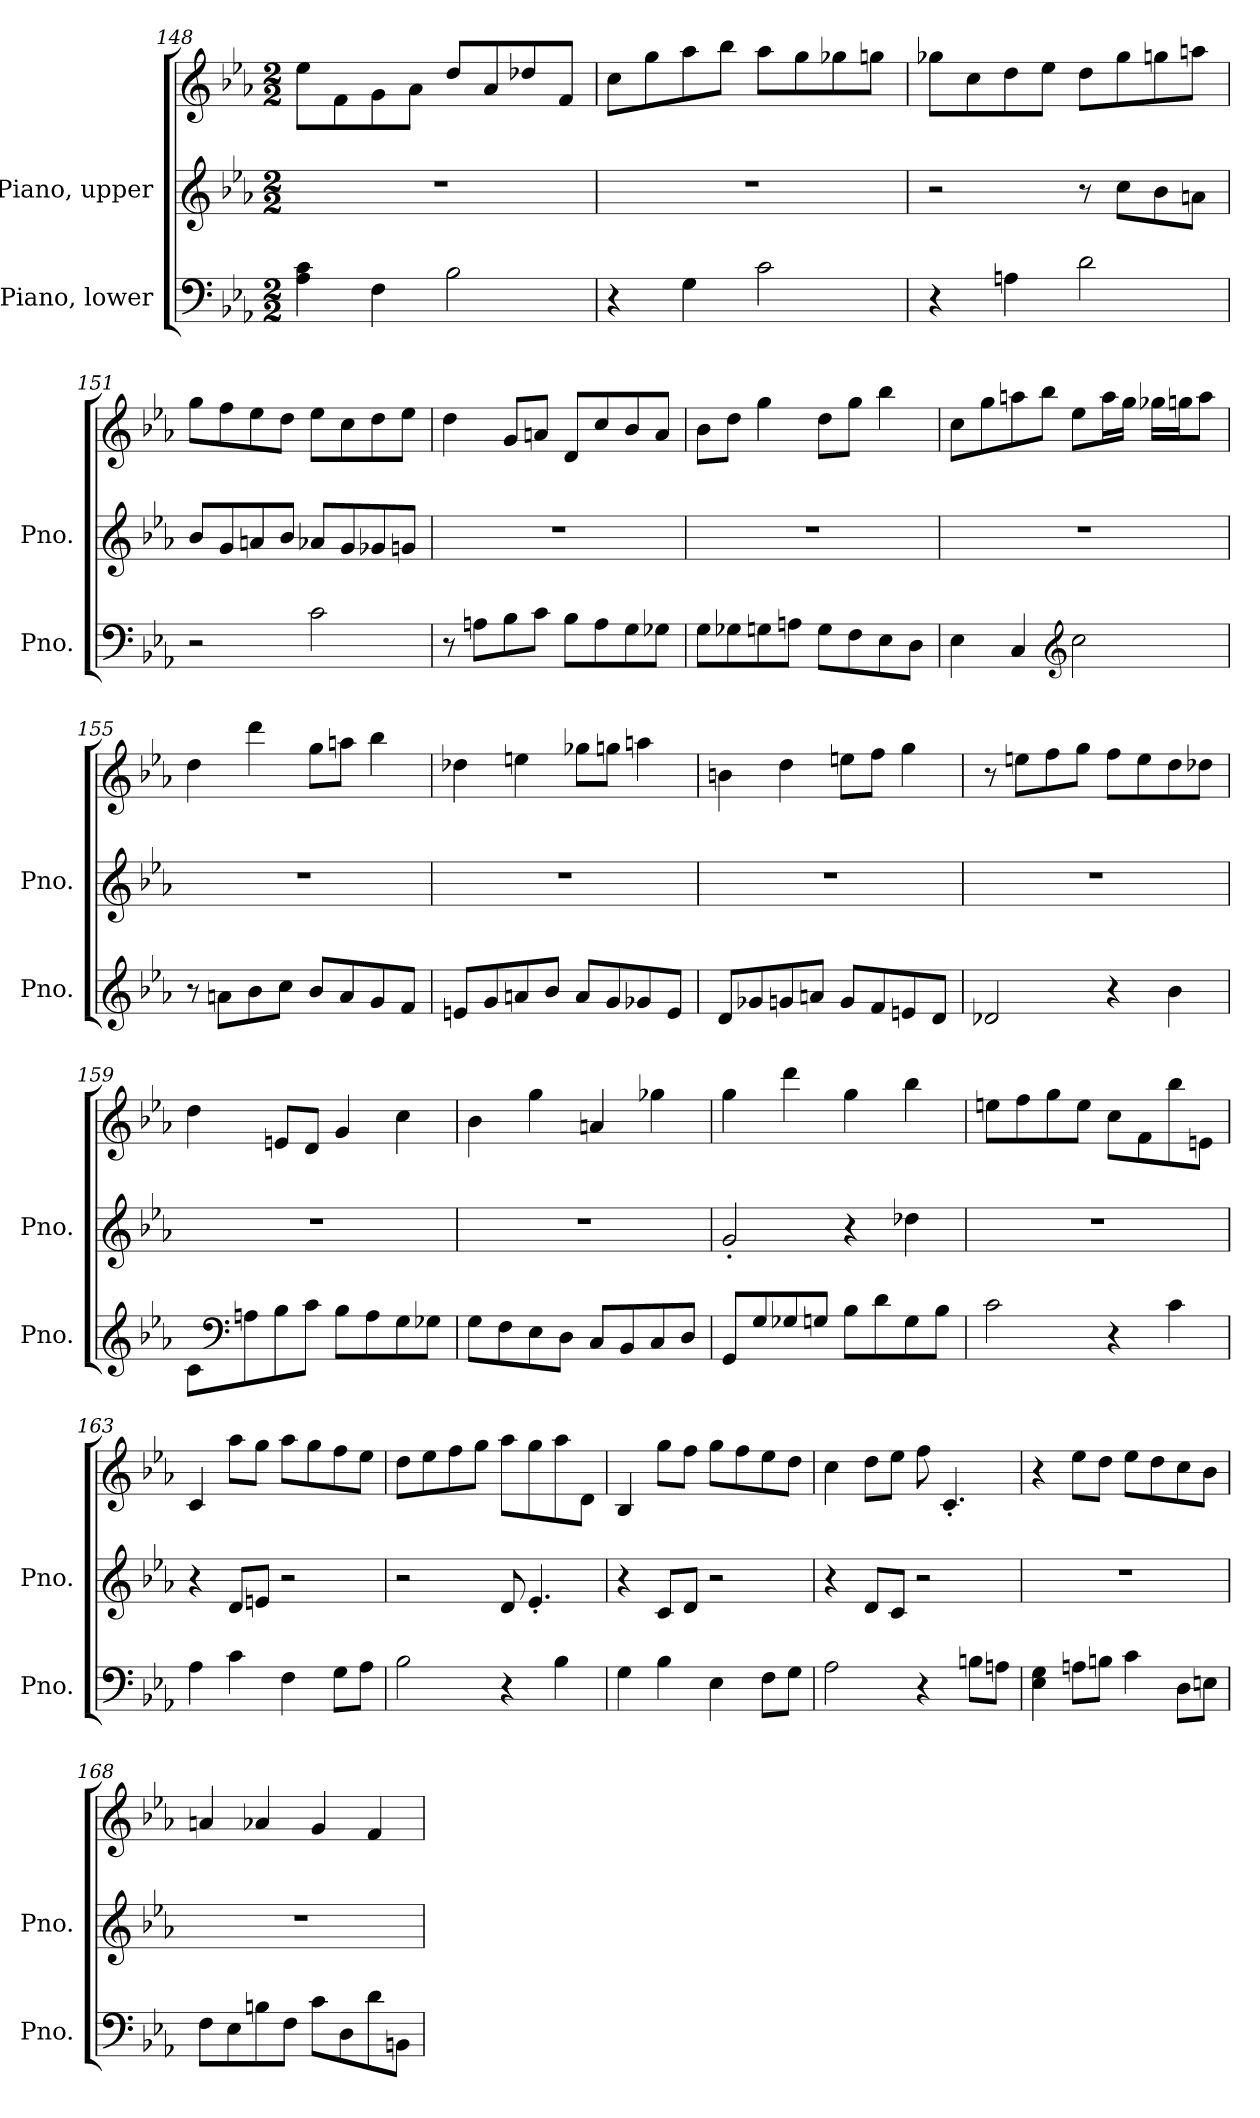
**kern	**kern	**kern
*part2	*part1	*part1
*staff3	*staff2	*staff1
*I"Piano, lower	*I"Piano, upper	*
*I'Pno.	*I'Pno.	*
*clefF4	*clefG2	*clefG2
*k[b-e-a-]	*k[b-e-a-]	*k[b-e-a-]
*M2/2	*M2/2	*M2/2
=148	=148	=148
4A-\ 4c\	1r	8ee-\L
.	.	8f\
4F\	.	8g\
.	.	8a-\J
2B-\	.	8dd/L
.	.	8a-/
.	.	8dd-X/
.	.	8f/J
=149	=149	=149
4r	1r	8cc\L
.	.	8gg\
4G\	.	8aa-\
.	.	8bb-\J
2c\	.	8aa-\L
.	.	8gg\
.	.	8gg-X\
.	.	8ggn\J
!!LO:PB:g=z
=150	=150	=150
4r	2r	8gg-X\L
.	.	8cc\
4An\	.	8dd\
.	.	8ee-\J
2d\	8r	8dd\L
.	8cc\L	8gg-\
.	8b-\	8ggn\
.	8an\J	8aan\J
=151	=151	=151
2r	8b-/L	8gg\L
.	8g/	8ff\
.	8an/	8ee-\
.	8b-/J	8dd\J
2c\	8a-X/L	8ee-\L
.	8g/	8cc\
.	8g-X/	8dd\
.	8gn/J	8ee-\J
=152	=152	=152
8r	1r	4dd\
8An\L	.	.
8B-\	.	8g/L
8c\J	.	8an/J
8B-\L	.	8d/L
8A\	.	8cc/
8G\	.	8b-/
8G-X\J	.	8a/J
!!LO:LB:g=z
=153	=153	=153
8G\L	1r	8b-\L
8G-X\	.	8dd\J
8Gn\	.	4gg\
8An\J	.	.
8G\L	.	8dd\L
8F\	.	8gg\J
8E-\	.	4bb-\
8D\J	.	.
=154	=154	=154
4E-\	1r	8cc\L
.	.	8gg\
4C/	.	8aan\
.	.	8bb-\J
*clefG2	*	*
2cc\	.	8ee-\L
.	.	16aa\L
.	.	16gg\JJ
.	.	16gg-X\LL
.	.	16ggn\J
.	.	8aa\J
=155	=155	=155
8r	1r	4dd\
8an\L	.	.
8b-\	.	4ddd\
8cc\J	.	.
8b-/L	.	8gg\L
8a/	.	8aan\J
8g/	.	4bb-\
8f/J	.	.
!!LO:LB:g=z
=156	=156	=156
8en/L	1r	4dd-X\
8g/	.	.
8an/	.	4een\
8b-/J	.	.
8a/L	.	8gg-X\L
8g/	.	8ggn\J
8g-X/	.	4aan\
8e/J	.	.
=157	=157	=157
8d/L	1r	4bn\
8g-X/	.	.
8gn/	.	4dd\
8an/J	.	.
8g/L	.	8een\L
8f/	.	8ff\J
8en/	.	4gg\
8d/J	.	.
=158	=158	=158
2d-X/	1r	8r
.	.	8een\L
.	.	8ff\
.	.	8gg\J
4r	.	8ff\L
.	.	8ee\
4b-\	.	8dd\
.	.	8dd-X\J
!!LO:LB:g=z
=159	=159	=159
8c\L	1r	4dd\
*clefF4	*	*
8An\	.	.
8B-\	.	8en/L
8c\J	.	8d/J
8B-\L	.	4g/
8A\	.	.
8G\	.	4cc\
8G-X\J	.	.
=160	=160	=160
8G\L	1r	4b-\
8F\	.	.
8E-\	.	4gg\
8D\J	.	.
8C/L	.	4an/
8BB-/	.	.
8C/	.	4gg-X\
8D/J	.	.
=161	=161	=161
8GG/L	2g'/	4gg\
8G/	.	.
8G-X/	.	4ddd\
8Gn/J	.	.
8B-\L	4r	4gg\
8d\	.	.
8G\	4dd-X\	4bb-\
8B-\J	.	.
=162	=162	=162
2c\	1r	8een\L
.	.	8ff\
.	.	8gg\
.	.	8ee\J
4r	.	8cc\L
.	.	8f\
4c\	.	8bb-\
.	.	8en\J
!!LO:PB:g=z
=163	=163	=163
4A-\	4r	4c/
4c\	8d/L	8aa-\L
.	8en/J	8gg\J
4F\	2r	8aa-\L
.	.	8gg\
8G\L	.	8ff\
8A-\J	.	8ee-\J
=164	=164	=164
2B-\	2r	8dd\L
.	.	8ee-\
.	.	8ff\
.	.	8gg\J
4r	8d/	8aa-\L
.	4.e-'/	8gg\
4B-\	.	8aa-\
.	.	8d\J
=165	=165	=165
4G\	4r	4B-/
4B-\	8c/L	8gg\L
.	8d/J	8ff\J
4E-\	2r	8gg\L
.	.	8ff\
8F\L	.	8ee-\
8G\J	.	8dd\J
=166	=166	=166
2A-\	4r	4cc\
.	8d/L	8dd\L
.	8c/J	8ee-\J
4r	2r	8ff\
.	.	4.c'/
8Bn\L	.	.
8An\J	.	.
!!LO:LB:g=z
=167	=167	=167
4E-\ 4G\	1r	4r
8An\L	.	8ee-\L
8Bn\J	.	8dd\J
4c\	.	8ee-\L
.	.	8dd\
8D\L	.	8cc\
8En\J	.	8b-\J
=168	=168	=168
8F\L	1r	4an/
8E-\	.	.
8Bn\	.	4a-X/
8F\J	.	.
8c\L	.	4g/
8D\	.	.
8d\	.	4f/
8BBn\J	.	.
=	=	=
*-	*-	*-
